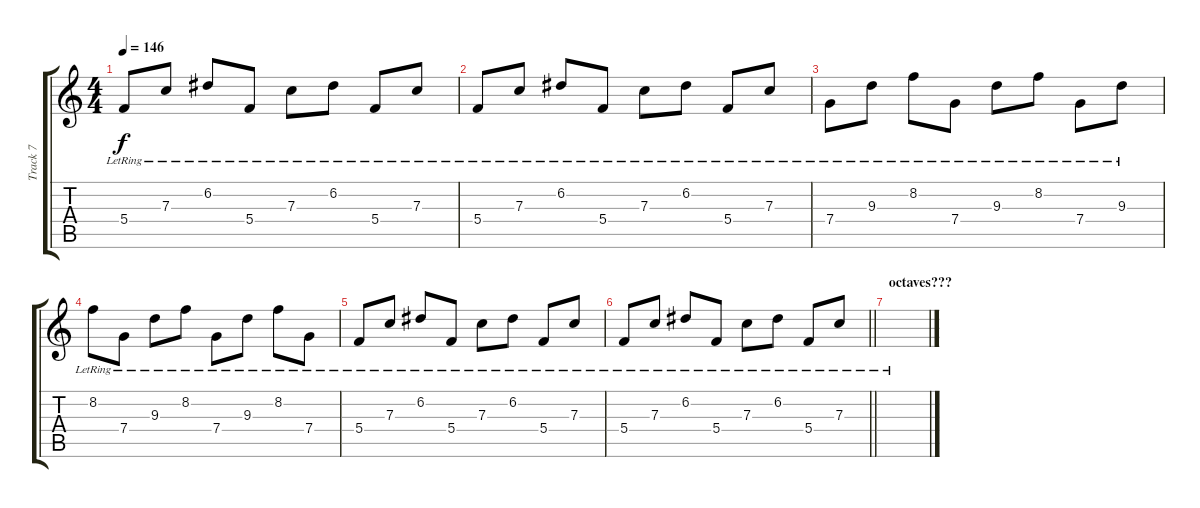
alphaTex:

\track ("Track 7" "Track 7") {instrument acousticguitarsteel bank 255}
\staff {score tabs}
\tuning (D4 A3 F3 C3 G2 C2) {hide}
\ts (4 4)
\tempo 146
\clef g2
\ks c
5.4{lr}.8{dy f} 7.3{lr}.8 6.2{lr}.8 5.4{lr}.8 7.3{lr}.8 6.2{lr}.8 5.4{lr}.8 7.3{lr}.8 |
5.4{lr}.8 7.3{lr}.8 6.2{lr}.8 5.4{lr}.8 7.3{lr}.8 6.2{lr}.8 5.4{lr}.8 7.3{lr}.8 |
7.4{lr}.8 9.3{lr}.8 8.2{lr}.8 7.4{lr}.8 9.3{lr}.8 8.2{lr}.8 7.4{lr}.8 9.3{lr}.8 |
8.2{lr}.8 7.4{lr}.8 9.3{lr}.8 8.2{lr}.8 7.4{lr}.8 9.3{lr}.8 8.2{lr}.8 7.4{lr}.8 |
5.4{lr}.8 7.3{lr}.8 6.2{lr}.8 5.4{lr}.8 7.3{lr}.8 6.2{lr}.8 5.4{lr}.8 7.3{lr}.8 |
\barLineRight lightlight
5.4{lr}.8 7.3{lr}.8 6.2{lr}.8 5.4{lr}.8 7.3{lr}.8 6.2{lr}.8 5.4{lr}.8 7.3{lr}.8 |
\section ("" "octaves???")
